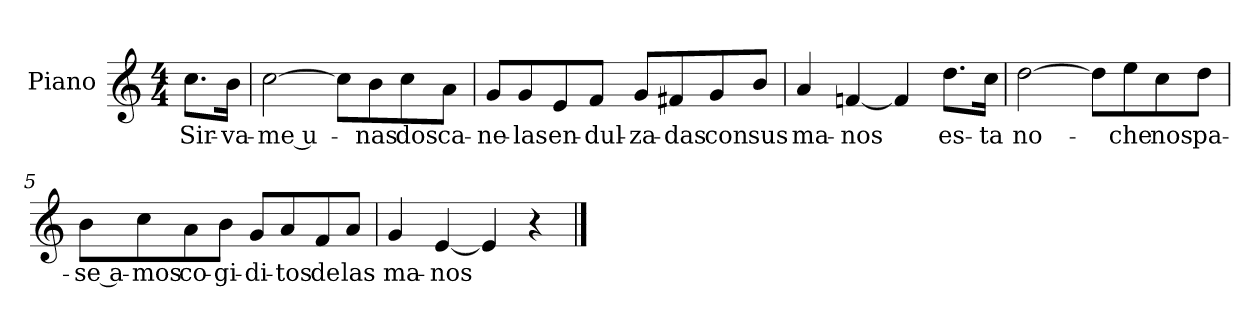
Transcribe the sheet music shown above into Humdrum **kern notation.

**kern	**text
*part1	*part1
*staff1	*staff1
*I"Piano	*
*I'Pno.	*
*clefG2	*
*k[]	*
*M4/4	*
=	=
8.cc\L	Sir-
16b\Jk	-va-
=1	=1
[2cc\	-me u-
8cc\L]	.
8b\	-nas
8cc\	dos
8a\J	ca-
=2	=2
8g/L	-ne-
8g/	-las
8e/	en-
8f/J	-dul-
8g/L	-za-
8f#X/	-das
8g/	con
8b/J	sus
=3	=3
4a/	ma-
[4fn/	-nos
4f/]	.
8.dd\L	es-
16cc\Jk	-ta
=4	=4
[2dd\	no-
8dd\L]	.
8ee\	-che
8cc\	nos
8dd\J	pa-
=5	=5
8b\L	-se a-
8cc\	-mos
8a\	co-
8b\J	-gi-
8g/L	-di-
8a/	-tos
8f/	de
8a/J	las
=6	=6
4g/	ma-
[4e/	-nos
4e/]	.
4r	.
==	==
*-	*-
